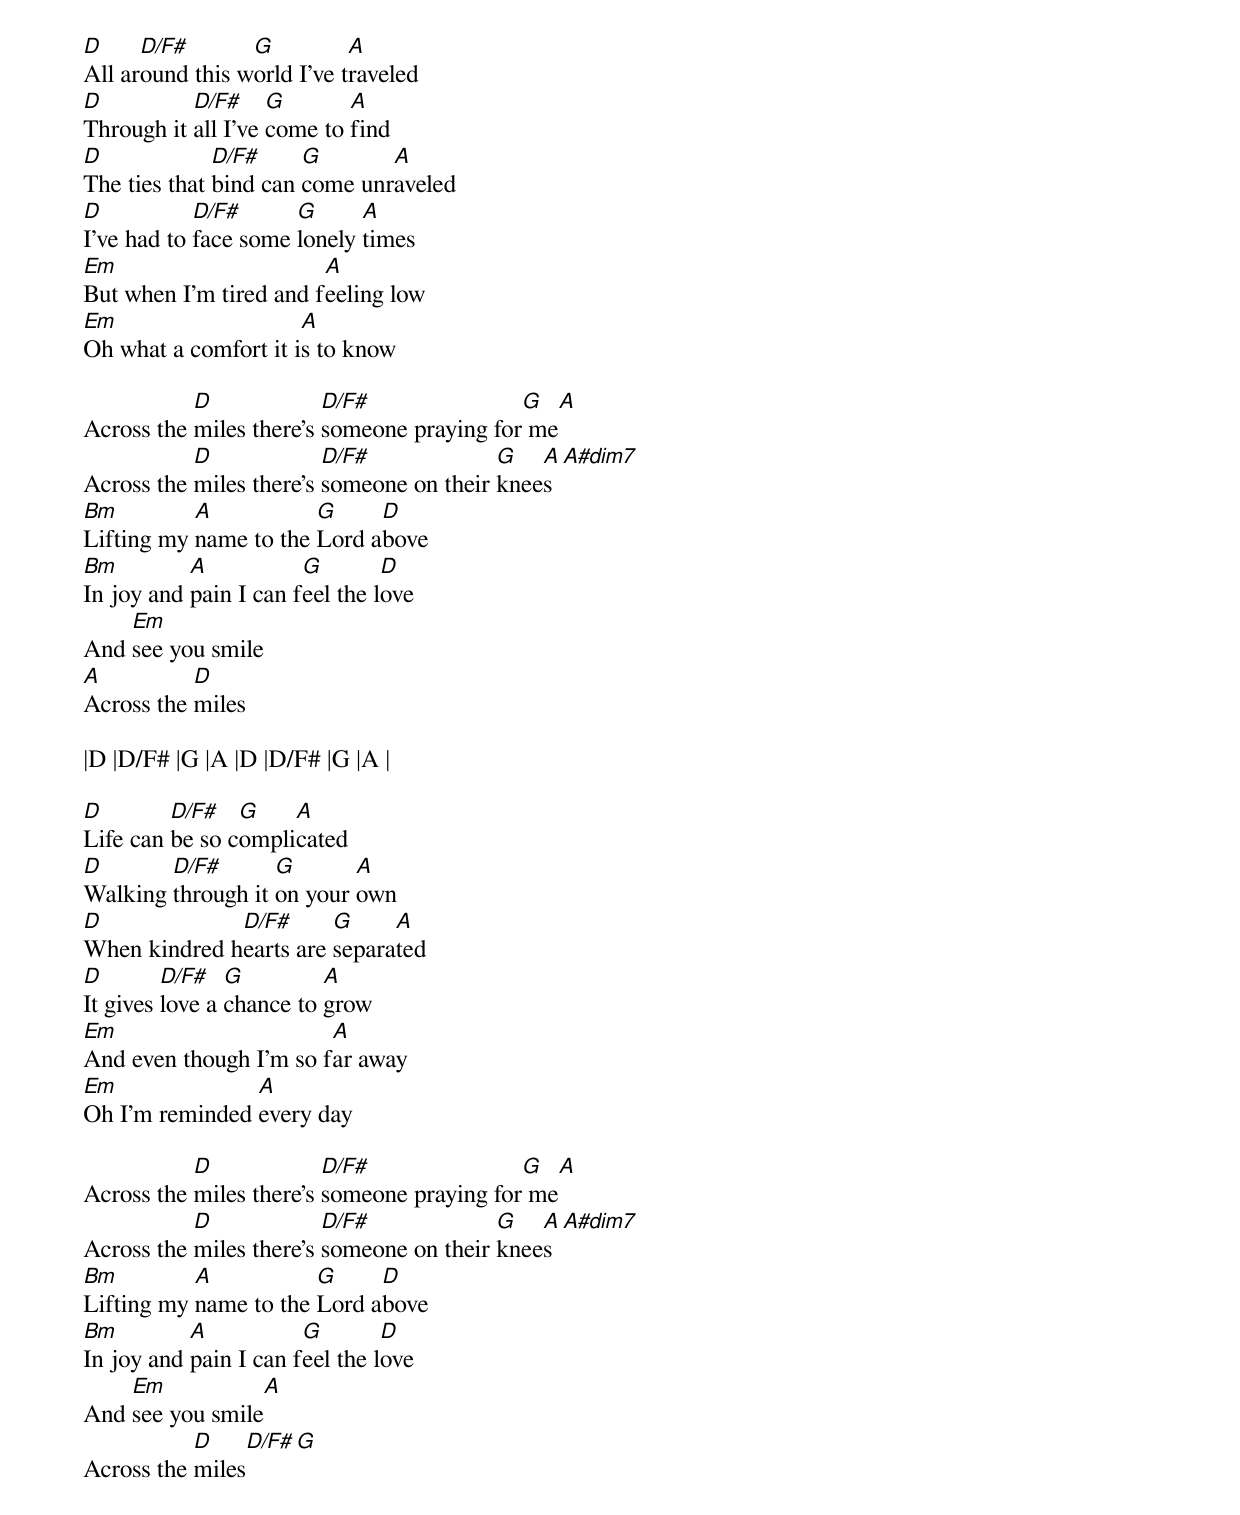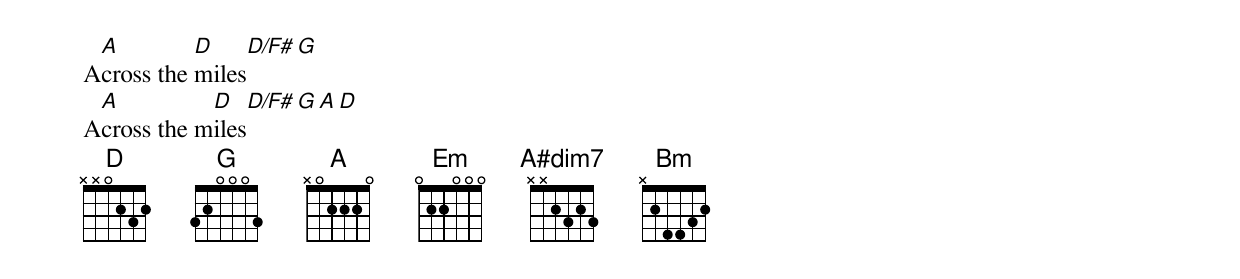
D     D/F#       G          A
All around this world I've traveled
D          D/F#     G       A
Through it all I've come to find
D             D/F#     G       A
The ties that bind can come unraveled
D           D/F#      G      A
I've had to face some lonely times
Em                      A
But when I'm tired and feeling low
Em                    A
Oh what a comfort it is to know

           D             D/F#               G     A
Across the miles there's someone praying for me
           D             D/F#             G   A  A#dim7
Across the miles there's someone on their knees
Bm         A           G     D
Lifting my name to the Lord above
Bm         A           G        D
In joy and pain I can feel the love
    Em
And see you smile
A          D
Across the miles

|D |D/F# |G |A |D |D/F# |G |A |

D        D/F#   G    A
Life can be so complicated
D       D/F#       G       A
Walking through it on your own
D             D/F#      G     A
When kindred hearts are separated
D        D/F#   G         A
It gives love a chance to grow
Em                      A
And even though I'm so far away
Em              A
Oh I'm reminded every day

           D             D/F#               G     A
Across the miles there's someone praying for me
           D             D/F#             G   A  A#dim7
Across the miles there's someone on their knees
Bm         A           G     D
Lifting my name to the Lord above
Bm         A           G        D
In joy and pain I can feel the love
    Em            A
And see you smile
           D    D/F#  G
Across the miles
 A         D    D/F#  G
Across the miles
 A          D    D/F#  G  A  D
Across the miles
